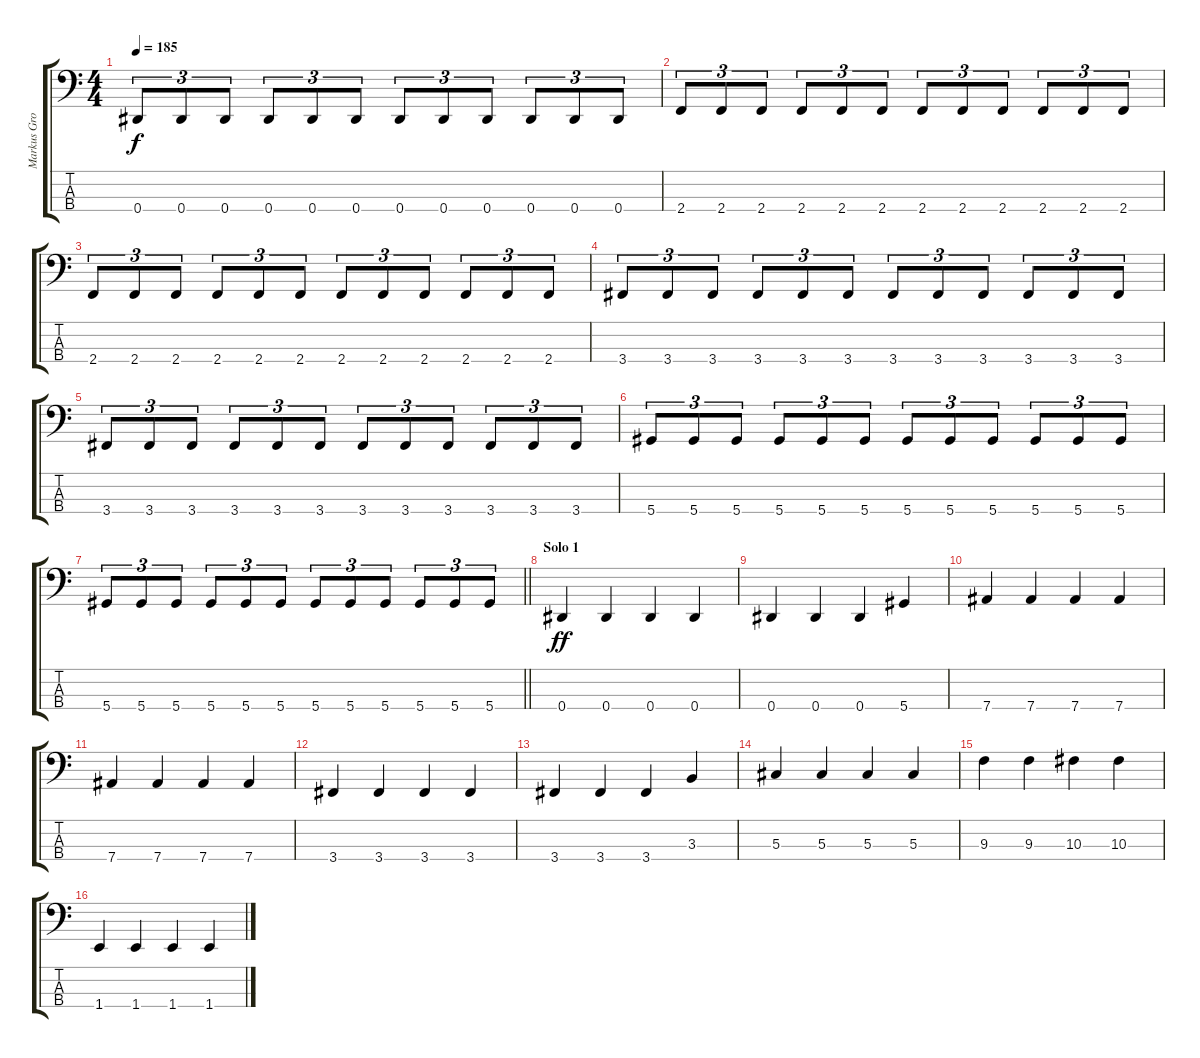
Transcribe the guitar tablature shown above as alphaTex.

\track ("Markus Grosskopf" "Markus Gro") {instrument electricbasspick}
\staff {score tabs}
\tuning (Gb2 Db2 Ab1 Eb1) {hide}
\ts (4 4)
\tempo 185
\clef f4
\ks c
0.4.8{tu (3 2) dy f} 0.4.8{tu (3 2)} 0.4.8{tu (3 2)} 0.4.8{tu (3 2)} 0.4.8{tu (3 2)} 0.4.8{tu (3 2)} 0.4.8{tu (3 2)} 0.4.8{tu (3 2)} 0.4.8{tu (3 2)} 0.4.8{tu (3 2)} 0.4.8{tu (3 2)} 0.4.8{tu (3 2)} |
2.4.8{tu (3 2)} 2.4.8{tu (3 2)} 2.4.8{tu (3 2)} 2.4.8{tu (3 2)} 2.4.8{tu (3 2)} 2.4.8{tu (3 2)} 2.4.8{tu (3 2)} 2.4.8{tu (3 2)} 2.4.8{tu (3 2)} 2.4.8{tu (3 2)} 2.4.8{tu (3 2)} 2.4.8{tu (3 2)} |
2.4.8{tu (3 2)} 2.4.8{tu (3 2)} 2.4.8{tu (3 2)} 2.4.8{tu (3 2)} 2.4.8{tu (3 2)} 2.4.8{tu (3 2)} 2.4.8{tu (3 2)} 2.4.8{tu (3 2)} 2.4.8{tu (3 2)} 2.4.8{tu (3 2)} 2.4.8{tu (3 2)} 2.4.8{tu (3 2)} |
3.4.8{tu (3 2)} 3.4.8{tu (3 2)} 3.4.8{tu (3 2)} 3.4.8{tu (3 2)} 3.4.8{tu (3 2)} 3.4.8{tu (3 2)} 3.4.8{tu (3 2)} 3.4.8{tu (3 2)} 3.4.8{tu (3 2)} 3.4.8{tu (3 2)} 3.4.8{tu (3 2)} 3.4.8{tu (3 2)} |
3.4.8{tu (3 2)} 3.4.8{tu (3 2)} 3.4.8{tu (3 2)} 3.4.8{tu (3 2)} 3.4.8{tu (3 2)} 3.4.8{tu (3 2)} 3.4.8{tu (3 2)} 3.4.8{tu (3 2)} 3.4.8{tu (3 2)} 3.4.8{tu (3 2)} 3.4.8{tu (3 2)} 3.4.8{tu (3 2)} |
5.4.8{tu (3 2)} 5.4.8{tu (3 2)} 5.4.8{tu (3 2)} 5.4.8{tu (3 2)} 5.4.8{tu (3 2)} 5.4.8{tu (3 2)} 5.4.8{tu (3 2)} 5.4.8{tu (3 2)} 5.4.8{tu (3 2)} 5.4.8{tu (3 2)} 5.4.8{tu (3 2)} 5.4.8{tu (3 2)} |
\barLineRight lightlight
5.4.8{tu (3 2)} 5.4.8{tu (3 2)} 5.4.8{tu (3 2)} 5.4.8{tu (3 2)} 5.4.8{tu (3 2)} 5.4.8{tu (3 2)} 5.4.8{tu (3 2)} 5.4.8{tu (3 2)} 5.4.8{tu (3 2)} 5.4.8{tu (3 2)} 5.4.8{tu (3 2)} 5.4.8{tu (3 2)} |
\section ("" "Solo 1")
0.4.4{dy ff instrument electricbassfinger} 0.4.4 0.4.4 0.4.4 |
0.4.4 0.4.4 0.4.4 5.4.4 |
7.4.4 7.4.4 7.4.4 7.4.4 |
7.4.4 7.4.4 7.4.4 7.4.4 |
3.4.4 3.4.4 3.4.4 3.4.4 |
3.4.4 3.4.4 3.4.4 3.3.4 |
5.3.4 5.3.4 5.3.4 5.3.4 |
9.3.4 9.3.4 10.3.4 10.3.4 |
1.4.4 1.4.4 1.4.4 1.4.4
